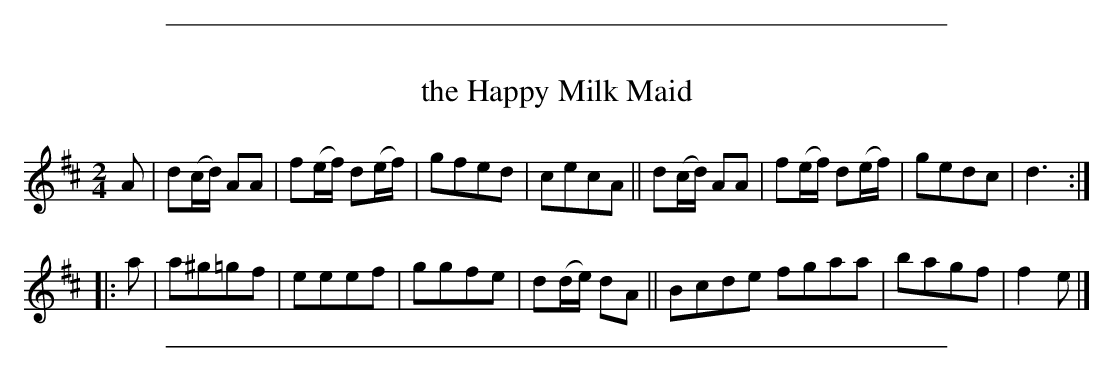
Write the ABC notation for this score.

X:1
T: the Happy Milk Maid
M: 2/4
L: 1/8
K: D
A |\
d(c/d/) AA | f(e/f/) d(e/f/) | gfed | cecA ||\
d(c/d/) AA | f(e/f/) d(e/f/) | gedc | d3 ::
a |\
a^g=gf | eeef | ggfe | d(d/e/) dA ||\
Bcde fgaa | bagf | f2 e |]
